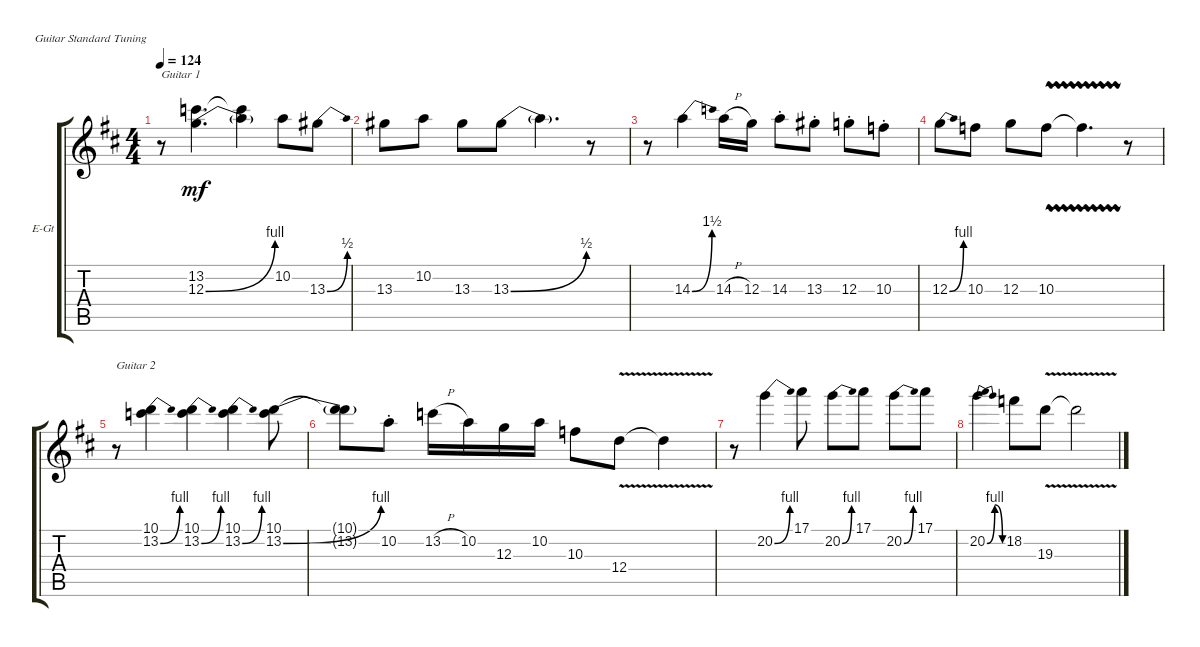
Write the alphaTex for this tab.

\defaultSystemsLayout 4
\bracketExtendMode groupsimilarinstruments
\firstSystemTrackNameOrientation horizontal
\otherSystemsTrackNameOrientation horizontal
\track ("Electric Guitar" "E-Gt") {instrument electricguitarclean}
\staff {score tabs}
\tuning (E4 B3 G3 D3 A2 E2)
\ts (4 4)
\tempo 124
\clef g2
\ks d
r.8{txt "Guitar 1" dy mf instrument electricguitarclean} (13.2 12.3{be (bend 0 0 7.199999999999999 4)}).4{d} (13.2{t} 12.3{t}).4 10.2.8 13.3{be (bend 0 0 8.4 2)}.8 |
13.3.8 10.2.8 13.3.8 13.3{be (bend 0 0 10.2 2)}.8 13.3{t}.4{d} r.8 |
r.8 14.3{be (bend 0 0 14.399999999999999 6)}.4 14.3{h}.16 12.3.16 14.3{st}.8 13.3{st}.8 12.3{st}.8 10.3{st}.8 |
12.3{be (bend 0 0 15 4)}.8 10.3.8 12.3.8 10.3{vw}.8 10.3{vw t}.4{d} r.8 |
r.8{txt "Guitar 2"} (10.1 13.2{be (bend 0 0 15 4)}).4 (10.1 13.2{be (bend 0 0 15 4)}).4 (10.1 13.2{be (bend 0 0 15 4)}).4 (10.1 13.2{be (bend 0 0 15 4)}).8 |
(13.2{t} 10.1{t}).8 10.2{st}.8 13.2{h}.16 10.2.16 12.3.16 10.2.16 10.3.8 12.4{v}.8 12.4{v t}.4 |
r.8 20.2{be (bend 0 0 15 4)}.4 17.1.8 20.2{be (bend 0 0 15 4)}.8 17.1.8 20.2{be (bend 0 0 15 4)}.8 17.1.8 |
20.2{be (bendrelease 0 0 10.2 4 20.4 4 30 0)}.4 18.2.8 19.3{v}.8 19.3{v t}.2
